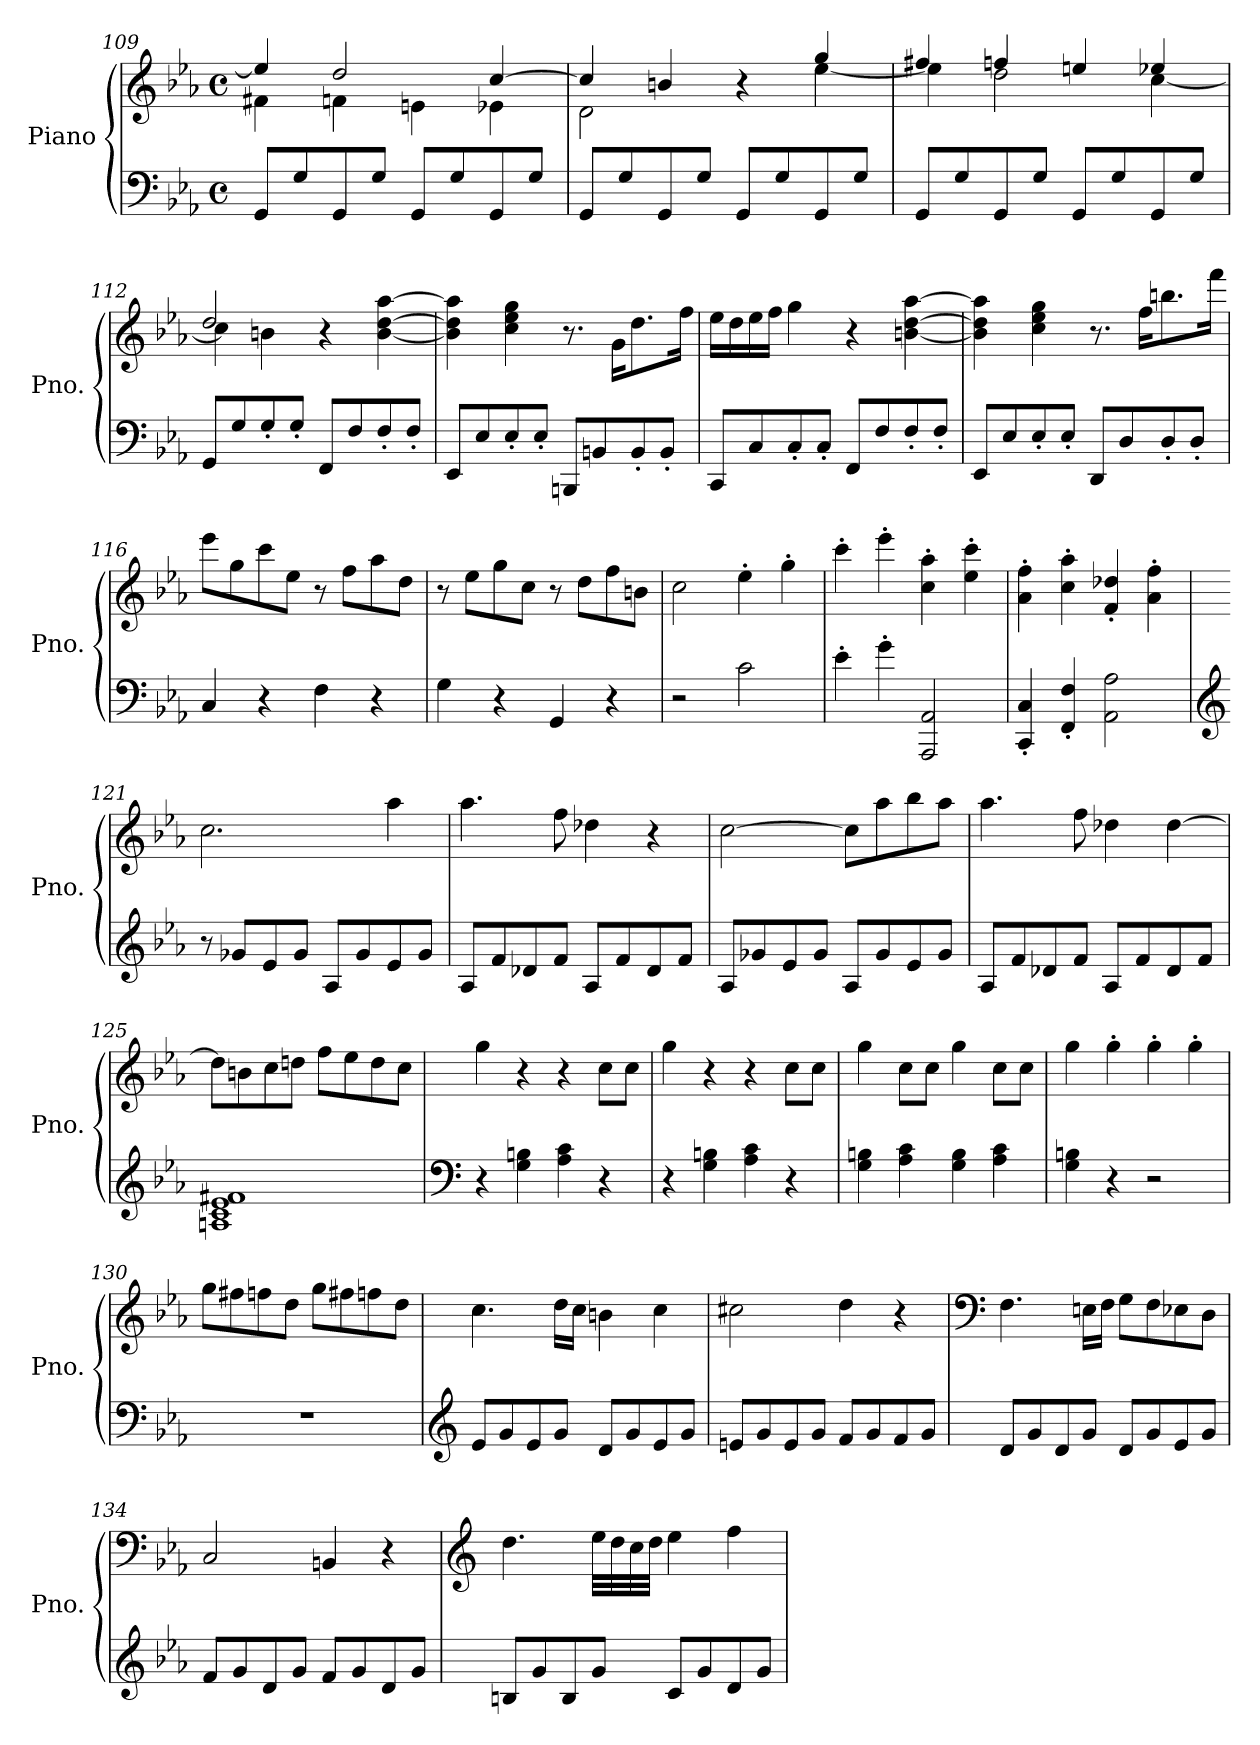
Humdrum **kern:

**kern	**kern
*part1	*part1
*staff2	*staff1
*I"Piano	*
*I'Pno.	*
!!LO:LB:g=z
*clefF4	*clefG2
*k[b-e-a-]	*k[b-e-a-]
*M4/4	*M4/4
*met(c)	*met(c)
=109	=109
*	*^
8GG/L	4ee-/]	4f#X\
8G/	.	.
8GG/	2dd/	4fn\
8G/J	.	.
8GG/L	.	4en\
8G/	.	.
8GG/	[4cc/	4e-X\
8G/J	.	.
=110	=110	=110
8GG/L	4cc/]	2d\
8G/	.	.
8GG/	4bn/	.
8G/J	.	.
8GG/L	4r	4ryy
8G/	.	.
8GG/	4gg/	[4ee-\
8G/J	.	.
=111	=111	=111
8GG/L	4ff#X/	4ee-\]
8G/	.	.
8GG/	4ffn/	2dd\
8G/J	.	.
8GG/L	4een/	.
8G/	.	.
8GG/	4ee-X/	[4cc\
8G/J	.	.
=112	=112	=112
8GG/L	2dd/	4cc\]
8G/	.	.
8G'/	.	4bn\
8G'/J	.	.
8FF/L	4r	2ryy
8F/	.	.
8F'/	[4b\ [>4dd\ [>4aa-\	.
8F'/J	.	.
*	*v	*v
!!LO:LB:g=z
=113	=113
8EE-/L	4b\] 4dd\] 4aa-\]
8E-/	.
8E-'/	4cc\ 4ee-\ 4gg\
8E-'/J	.
8BBBn/L	8.r
8BBn/	.
.	16g\KL
8BB'/	8.dd\
8BB'/J	.
.	16ff\Jk
=114	=114
8CC/L	16ee-\LL
.	16dd\
8C/	16ee-\
.	16ff\JJ
8C'/	4gg\
8C'/J	.
8FF/L	4r
8F/	.
8F'/	[4bn\ [4dd\ [4aa-\
8F'/J	.
=115	=115
8EE-/L	4b\] 4dd\] 4aa-\]
8E-/	.
8E-'/	4cc\ 4ee-\ 4gg\
8E-'/J	.
8DD/L	8.r
8D/	.
.	16ff\KL
8D'/	8.bbn\
8D'/J	.
.	16fff\Jk
=116	=116
4C/	8eee-\L
.	8gg\
4r	8ccc\
.	8ee-\J
4F\	8r
.	8ff\L
4r	8aa-\
.	8dd\J
!!LO:LB:g=z
=117	=117
4G\	8r
.	8ee-\L
4r	8gg\
.	8cc\J
4GG/	8r
.	8dd\L
4r	8ff\
.	8bn\J
=118	=118
2r	2cc\
2c\	4ee-'\
.	4gg'\
=119	=119
4e-'\	4ccc'\
4g'\	4eee-'\
2AAA-/ 2AA-/	4cc\' 4aa-\'
.	4ee-\' 4ccc\'
=120	=120
4CC/' 4C/'	4a-\' 4ff\'
4FF/' 4F/'	4cc\' 4aa-\'
2AA-\ 2A-\	4f/' 4dd-X/'
.	4a-\' 4ff\'
=121	=121
*clefG2	*
8r	2.cc\
8g-X/L	.
8e-/	.
8g-/J	.
8A-/L	.
8g-/	.
8e-/	4aa-\
8g-/J	.
=122	=122
8A-/L	4.aa-\
8f/	.
8d-X/	.
8f/J	8ff\
8A-/L	4dd-X\
8f/	.
8d-/	4r
8f/J	.
!!LO:LB:g=z
=123	=123
8A-/L	[2cc\
8g-X/	.
8e-/	.
8g-/J	.
8A-/L	8cc\L]
8g-/	8aa-\
8e-/	8bb-\
8g-/J	8aa-\J
=124	=124
8A-/L	4.aa-\
8f/	.
8d-X/	.
8f/J	8ff\
8A-/L	4dd-X\
8f/	.
8d-/	[4dd-\
8f/J	.
=125	=125
1An 1c 1e- 1f#X	8dd-\L]
.	8bn\
.	8cc\
.	8ddn\J
.	8ff\L
.	8ee-\
.	8dd\
.	8cc\J
=126	=126
*clefF4	*
4r	4gg\
4G\ 4Bn\	4r
4A-\ 4c\	4r
4r	8cc\L
.	8cc\J
=127	=127
4r	4gg\
4G\ 4Bn\	4r
4A-\ 4c\	4r
4r	8cc\L
.	8cc\J
!!LO:LB:g=z
=128	=128
4G\ 4Bn\	4gg\
4A-\ 4c\	8cc\L
.	8cc\J
4G\ 4B\	4gg\
4A-\ 4c\	8cc\L
.	8cc\J
=129	=129
4G\ 4Bn\	4gg\
4r	4gg'\
2r	4gg'\
.	4gg'\
=130	=130
1r	8gg\L
.	8ff#X\
.	8ffn\
.	8dd\J
.	8gg\L
.	8ff#X\
.	8ffn\
.	8dd\J
=131	=131
*clefG2	*
8e-/L	4.cc\
8g/	.
8e-/	.
8g/J	16dd\LL
.	16cc\JJ
8d/L	4bn\
8g/	.
8e-/	4cc\
8g/J	.
=132	=132
8en/L	2cc#X\
8g/	.
8e/	.
8g/J	.
8f/L	4dd\
8g/	.
8f/	4r
8g/J	.
!!LO:PB:g=z
=133	=133
*	*clefF4
8d/L	4.F\
8g/	.
8d/	.
8g/J	16En\LL
.	16F\JJ
8d/L	8G\L
8g/	8F\
8e-/	8E-X\
8g/J	8D\J
=134	=134
8f/L	2C/
8g/	.
8d/	.
8g/J	.
8f/L	4BBn/
8g/	.
8d/	4r
8g/J	.
=135	=135
*	*clefG2
8Bn/L	4.dd\
8g/	.
8B/	.
8g/J	32ee-\LLL
.	32dd\
.	32cc\
.	32dd\JJJ
8c/L	4ee-\
8g/	.
8d/	4ff\
8g/J	.
=	=
*-	*-
